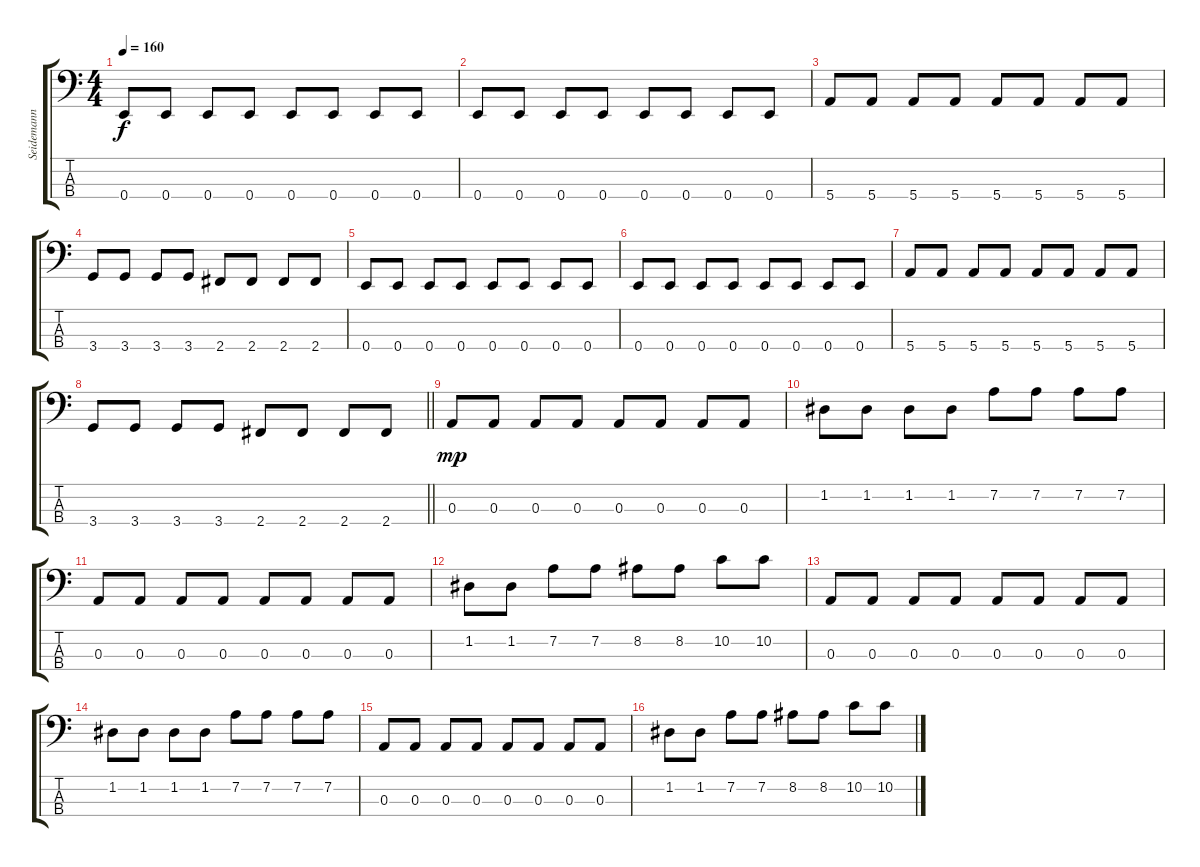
\track ("Seidemann" "Seidemann") {instrument electricbassfinger}
\staff {score tabs}
\tuning (G2 D2 A1 E1) {hide}
\ts (4 4)
\tempo 160
\clef f4
\ks c
0.4.8{dy f} 0.4.8 0.4.8 0.4.8 0.4.8 0.4.8 0.4.8 0.4.8 |
0.4.8 0.4.8 0.4.8 0.4.8 0.4.8 0.4.8 0.4.8 0.4.8 |
5.4.8 5.4.8 5.4.8 5.4.8 5.4.8 5.4.8 5.4.8 5.4.8 |
3.4.8 3.4.8 3.4.8 3.4.8 2.4.8 2.4.8 2.4.8 2.4.8 |
0.4.8 0.4.8 0.4.8 0.4.8 0.4.8 0.4.8 0.4.8 0.4.8 |
0.4.8 0.4.8 0.4.8 0.4.8 0.4.8 0.4.8 0.4.8 0.4.8 |
5.4.8 5.4.8 5.4.8 5.4.8 5.4.8 5.4.8 5.4.8 5.4.8 |
\barLineRight lightlight
3.4.8 3.4.8 3.4.8 3.4.8 2.4.8 2.4.8 2.4.8 2.4.8 |
0.3.8{dy mp} 0.3.8 0.3.8 0.3.8 0.3.8 0.3.8 0.3.8 0.3.8 |
1.2.8 1.2.8 1.2.8 1.2.8 7.2.8 7.2.8 7.2.8 7.2.8 |
0.3.8 0.3.8 0.3.8 0.3.8 0.3.8 0.3.8 0.3.8 0.3.8 |
1.2.8 1.2.8 7.2.8 7.2.8 8.2.8 8.2.8 10.2.8 10.2.8 |
0.3.8 0.3.8 0.3.8 0.3.8 0.3.8 0.3.8 0.3.8 0.3.8 |
1.2.8 1.2.8 1.2.8 1.2.8 7.2.8 7.2.8 7.2.8 7.2.8 |
0.3.8 0.3.8 0.3.8 0.3.8 0.3.8 0.3.8 0.3.8 0.3.8 |
1.2.8 1.2.8 7.2.8 7.2.8 8.2.8 8.2.8 10.2.8 10.2.8
